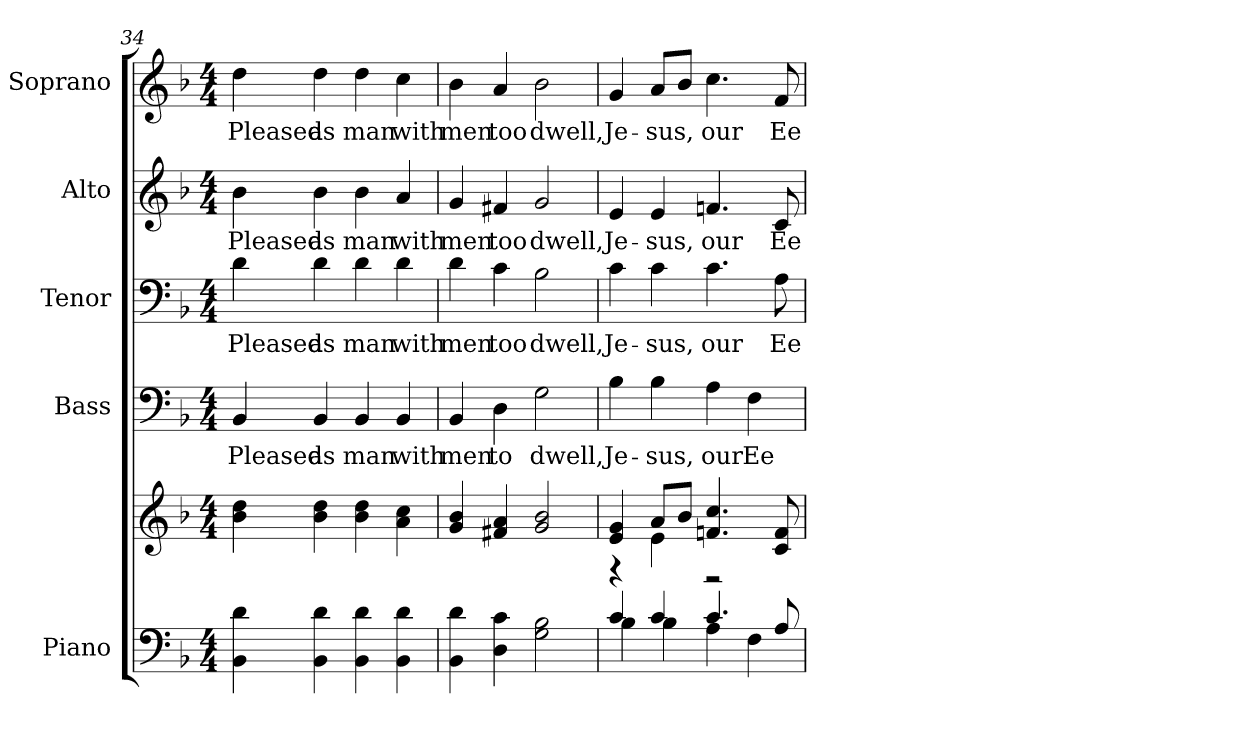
**kern	**kern	**kern	**text	**kern	**text	**kern	**text	**kern	**text
*part5	*part5	*part4	*part4	*part3	*part3	*part2	*part2	*part1	*part1
*staff6	*staff5	*staff4	*staff4	*staff3	*staff3	*staff2	*staff2	*staff1	*staff1
*I"Piano	*	*I"Bass	*	*I"Tenor	*	*I"Alto	*	*I"Soprano	*
*I'Pno.	*	*I'B.	*	*I'T.	*	*I'A.	*	*I'S.	*
*clefF4	*clefG2	*clefF4	*	*clefF4	*	*clefG2	*	*clefG2	*
*k[b-]	*k[b-]	*k[b-]	*	*k[b-]	*	*k[b-]	*	*k[b-]	*
*F:	*F:	*F:	*	*F:	*	*F:	*	*F:	*
*M4/4	*M4/4	*M4/4	*	*M4/4	*	*M4/4	*	*M4/4	*
=34	=34	=34	=34	=34	=34	=34	=34	=34	=34
!	!	!	!LO:LY:b:color=#000000	!	!	!	!	!	!
!	!	!	!	!	!LO:LY:b:color=#000000	!	!	!	!
!	!	!	!	!	!	!	!LO:LY:b:color=#000000	!	!
!	!	!	!	!	!	!	!	!	!LO:LY:b:color=#000000
4BB-i\ 4di	4b-i\ 4ddi	4BB-i/	Pleased	4di\	Pleased	4b-i\	Pleased	4ddi\	Pleased
!	!	!	!LO:LY:b:color=#000000	!	!	!	!	!	!
!	!	!	!	!	!LO:LY:b:color=#000000	!	!	!	!
!	!	!	!	!	!	!	!LO:LY:b:color=#000000	!	!
!	!	!	!	!	!	!	!	!	!LO:LY:b:color=#000000
4BB-i\ 4di	4b-i\ 4ddi	4BB-i/	as	4di\	as	4b-i\	as	4ddi\	as
!	!	!	!LO:LY:b:color=#000000	!	!	!	!	!	!
!	!	!	!	!	!LO:LY:b:color=#000000	!	!	!	!
!	!	!	!	!	!	!	!LO:LY:b:color=#000000	!	!
!	!	!	!	!	!	!	!	!	!LO:LY:b:color=#000000
4BB-i\ 4di	4b-i\ 4ddi	4BB-i/	man	4di\	man	4b-i\	man	4ddi\	man
!	!	!	!LO:LY:b:color=#000000	!	!	!	!	!	!
!	!	!	!	!	!LO:LY:b:color=#000000	!	!	!	!
!	!	!	!	!	!	!	!LO:LY:b:color=#000000	!	!
!	!	!	!	!	!	!	!	!	!LO:LY:b:color=#000000
4BB-i\ 4di	4ai\ 4cci	4BB-i/	with	4di\	with	4ai/	with	4cci\	with
!!LO:PB:g=z
=35	=35	=35	=35	=35	=35	=35	=35	=35	=35
!	!	!	!LO:LY:b:color=#000000	!	!	!	!	!	!
!	!	!	!	!	!LO:LY:b:color=#000000	!	!	!	!
!	!	!	!	!	!	!	!LO:LY:b:color=#000000	!	!
!	!	!	!	!	!	!	!	!	!LO:LY:b:color=#000000
4BB-i\ 4di	4gi/ 4b-i	4BB-i/	men	4di\	men	4gi/	men	4b-i\	men
!	!	!	!LO:LY:b:color=#000000	!	!	!	!	!	!
!	!	!	!	!	!LO:LY:b:color=#000000	!	!	!	!
!	!	!	!	!	!	!	!LO:LY:b:color=#000000	!	!
!	!	!	!	!	!	!	!	!	!LO:LY:b:color=#000000
4Di\ 4ci	4f#Xi/ 4ai	4Di\	to	4ci\	too	4f#Xi/	too	4ai/	too
!	!	!	!LO:LY:b:color=#000000	!	!	!	!	!	!
!	!	!	!	!	!LO:LY:b:color=#000000	!	!	!	!
!	!	!	!	!	!	!	!LO:LY:b:color=#000000	!	!
!	!	!	!	!	!	!	!	!	!LO:LY:b:color=#000000
2Gi\ 2B-i	2gi/ 2b-i	2Gi\	dwell,	2B-i\	dwell,	2gi/	dwell,	2b-i\	dwell,
=36	=36	=36	=36	=36	=36	=36	=36	=36	=36
*^	*^	*	*	*	*	*	*	*	*
!	!	!	!	!	!LO:LY:b:color=#000000	!	!	!	!	!	!
!	!	!	!	!	!	!	!LO:LY:b:color=#000000	!	!	!	!
!	!	!	!	!	!	!	!	!	!LO:LY:b:color=#000000	!	!
!	!	!	!	!	!	!	!	!	!	!	!LO:LY:b:color=#000000
4ci/	4B-i\	4ei/ 4gi	4r	4B-i\	Je-	4ci\	Je-	4ei/	Je-	4gi/	Je-
!	!	!	!	!	!LO:LY:b:color=#000000	!	!	!	!	!	!
!	!	!	!	!	!	!	!LO:LY:b:color=#000000	!	!	!	!
!	!	!	!	!	!	!	!	!	!LO:LY:b:color=#000000	!	!
!	!	!	!	!	!	!	!	!	!	!	!LO:LY:b:color=#000000
4ci/	4B-i\	8ai/L	4ei\	4B-i\	-sus,	4ci\	-sus,	4ei/	-sus,	8ai/L	-sus,
.	.	8b-i/J	.	.	.	.	.	.	.	8b-i/J	.
!	!	!	!	!	!LO:LY:b:color=#000000	!	!	!	!	!	!
!	!	!	!	!	!	!	!LO:LY:b:color=#000000	!	!	!	!
!	!	!	!	!	!	!	!	!	!LO:LY:b:color=#000000	!	!
!	!	!	!	!	!	!	!	!	!	!	!LO:LY:b:color=#000000
4.ci/	4Ai\	4.fni/ 4.cci	2r	4Ai\	our	4.ci\	our	4.fni/	our	4.cci\	our
!	!	!	!	!	!LO:LY:b:color=#000000	!	!	!	!	!	!
.	4Fi\	.	.	4Fi\	Ee	.	.	.	.	.	.
!	!	!	!	!	!	!	!LO:LY:b:color=#000000	!	!	!	!
!	!	!	!	!	!	!	!	!	!LO:LY:b:color=#000000	!	!
!	!	!	!	!	!	!	!	!	!	!	!LO:LY:b:color=#000000
8Ai/	.	8ci/ 8fi	.	.	.	8Ai\	Ee	8ci/	Ee	8fi/	Ee
*v	*v	*	*	*	*	*	*	*	*	*	*
*	*v	*v	*	*	*	*	*	*	*	*
=	=	=	=	=	=	=	=	=	=
*-	*-	*-	*-	*-	*-	*-	*-	*-	*-
